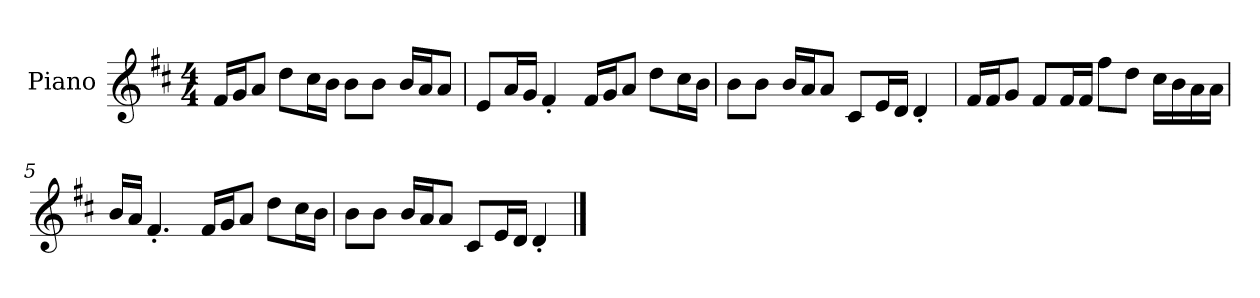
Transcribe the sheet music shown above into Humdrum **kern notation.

**kern
*part1
*staff1
*I"Piano
*I'P-no
*clefG2
*k[f#c#]
*M4/4
*MM90
=1
16f#/LL
16g/J
8a/J
8dd\L
16cc#\L
16b\JJ
8b\L
8b\J
16b/LL
16a/J
8a/J
=2
8e/L
16a/L
16g/JJ
4f#'/
16f#/LL
16g/J
8a/J
8dd\L
16cc#\L
16b\JJ
=3
8b\L
8b\J
16b/LL
16a/J
8a/J
8c#/L
16e/L
16d/JJ
4d'/
=4
16f#/LL
16f#/J
8g/J
8f#/L
16f#/L
16f#/JJ
8ff#\L
8dd\J
16cc#\LL
16b\
16a\
16a\JJ
!!LO:LB:g=z
=5
16b/LL
16a/JJ
4.f#'/
16f#/LL
16g/J
8a/J
8dd\L
16cc#\L
16b\JJ
=6
8b\L
8b\J
16b/LL
16a/J
8a/J
8c#/L
16e/L
16d/JJ
4d'/
==
*-
